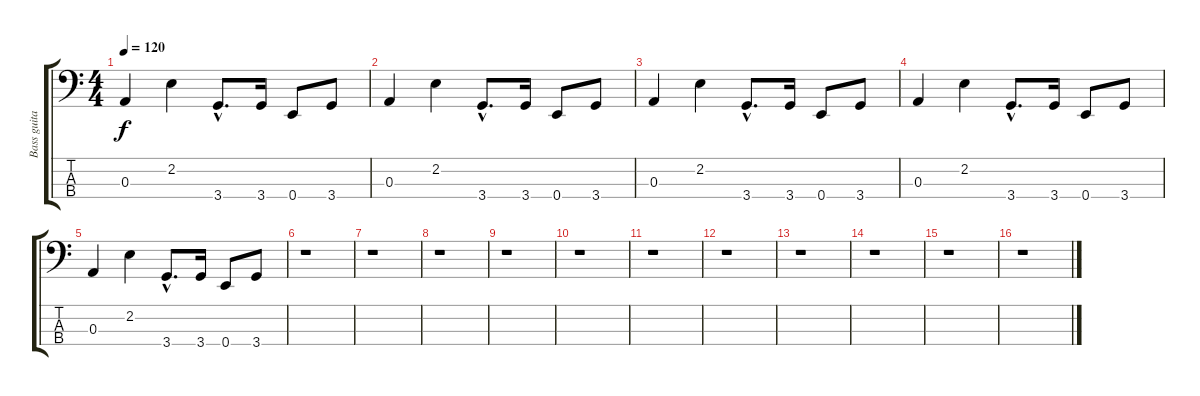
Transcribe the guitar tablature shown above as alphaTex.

\track ("Bass guitar" "Bass guita") {instrument electricbasspick}
\staff {score tabs}
\tuning (G2 D2 A1 E1) {hide}
\ts (4 4)
\tempo 120
\clef f4
\ks c
0.3.4{dy f} 2.2.4 3.4{hac}.8{d} 3.4.16 0.4.8 3.4.8 |
0.3.4 2.2.4 3.4{hac}.8{d} 3.4.16 0.4.8 3.4.8 |
0.3.4 2.2.4 3.4{hac}.8{d} 3.4.16 0.4.8 3.4.8 |
0.3.4 2.2.4 3.4{hac}.8{d} 3.4.16 0.4.8 3.4.8 |
0.3.4 2.2.4 3.4{hac}.8{d} 3.4.16 0.4.8 3.4.8 |
r.1 |
r.1 |
r.1 |
r.1 |
r.1 |
r.1 |
r.1 |
r.1 |
r.1 |
r.1 |
r.1
